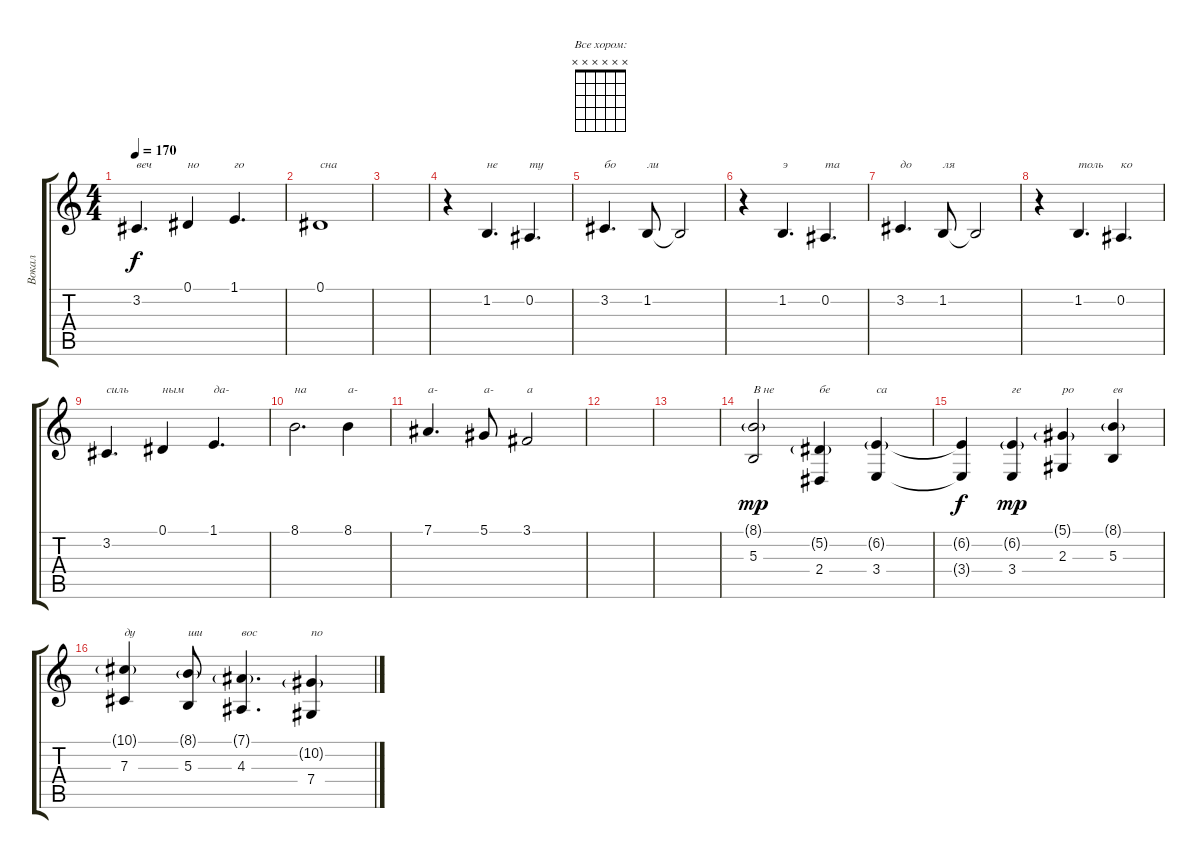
\track ("Вокал" "Вокал") {instrument altosax}
\staff {score tabs}
\tuning (Eb4 Bb3 Gb3 Db3 Ab2 Eb2) {hide}
\chord ("Все хором:" x x x x x x)
\ts (4 4)
\tempo 170
\clef g2
\ks c
3.2.4{d txt "веч" dy f} 0.1.4{txt "но"} 1.1.4{d txt "го"} |
0.1.1{txt "сна"} |
|
r.4 1.2.4{d txt "не"} 0.2.4{d txt "ту"} |
3.2.4{d txt "бо"} 1.2.8{txt "ли"} 1.2{t}.2 |
r.4 1.2.4{d txt "э"} 0.2.4{d txt "та"} |
3.2.4{d txt "до"} 1.2.8{txt "ля"} 1.2{t}.2 |
r.4 1.2.4{d txt "толь"} 0.2.4{d txt "ко"} |
3.2.4{d txt "силь"} 0.1.4{txt "ным"} 1.1.4{d txt "да-"} |
8.1.2{d txt "на"} 8.1.4{txt "а-"} |
7.1.4{d txt "а-"} 5.1.8{txt "а-"} 3.1.2{txt "а"} |
|
|
(8.1{g} 5.3).2{txt "В не" dy mp instrument choiraahs} (5.2{g} 2.4).4{txt "бе"} (6.2{g} 3.4).4{txt "са"} |
(6.2{t} 3.4{t}).4{dy f} (6.2{g} 3.4).4{txt "ге" dy mp} (5.1{g} 2.3).4{txt "ро"} (8.1{g} 5.3).4{txt "ев"} |
(10.1{g} 7.3).4{txt "ду"} (8.1{g} 5.3).8{txt "ши"} (7.1{g} 4.3).4{d txt "вос"} (10.2{g} 7.4).4{txt "по"}
